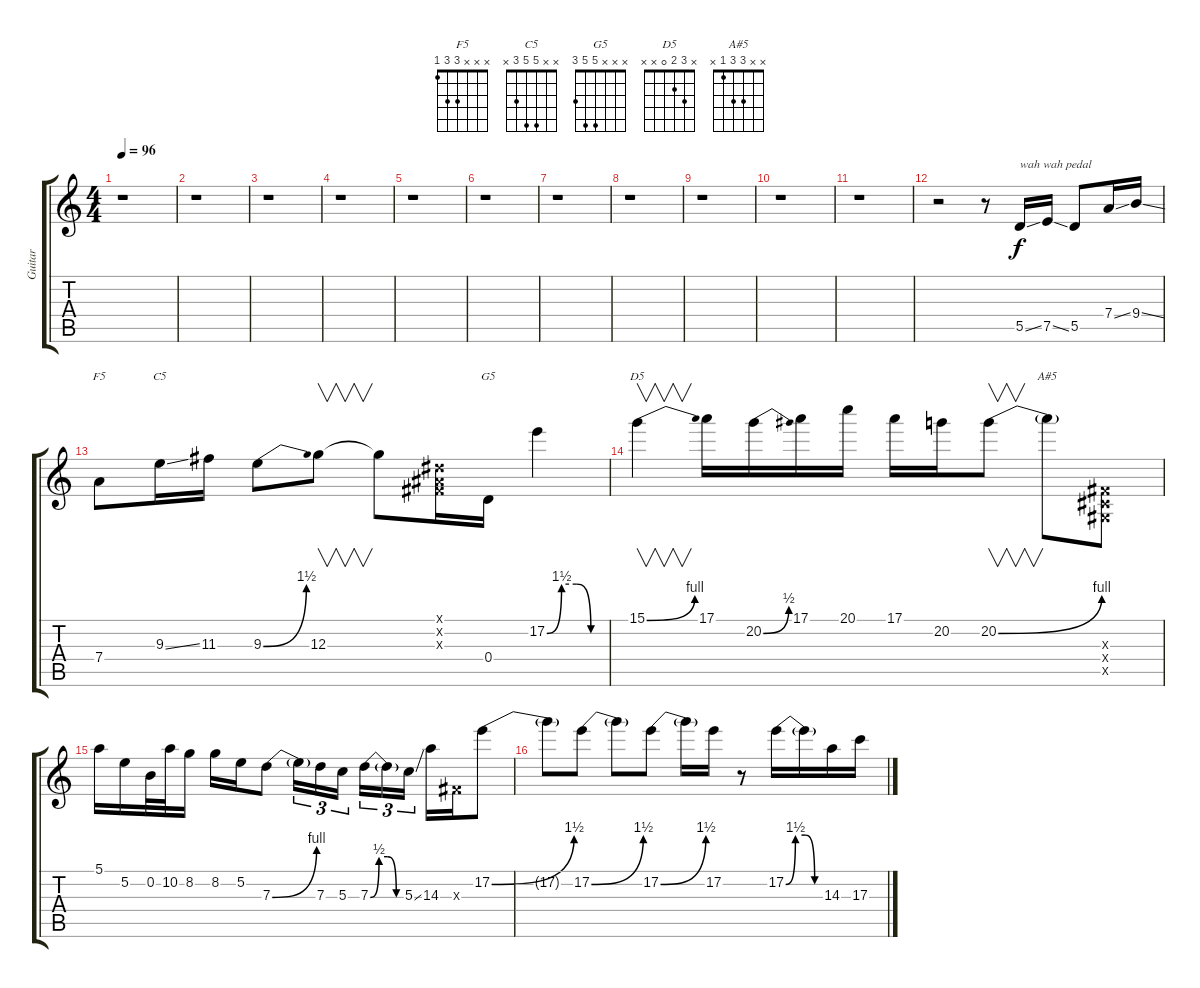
\track ("Guitar" "Guitar") {instrument distortionguitar}
\staff {score tabs}
\tuning (E4 B3 G3 D3 A2 E2) {hide}
\chord ("F5" x x x 3 3 1)
\chord ("C5" x x 5 5 3 x)
\chord ("G5" x x x 5 5 3)
\chord ("D5" x 3 2 0 x x)
\chord ("A#5" x x 3 3 1 x)
\ts (4 4)
\tempo 96
\clef g2
\ks c
r.1{dy f instrument distortionguitar} |
r.1 |
r.1 |
r.1 |
r.1 |
r.1 |
r.1 |
r.1 |
r.1 |
r.1 |
r.1 |
r.2 r.8 5.5{ss}.16{txt "wah wah pedal"} 7.5{ss}.16 5.5.8 7.4{ss}.16 9.4{ss}.16 |
7.4.8{ch "F5"} 9.3{ss}.16{ch "C5"} 11.3.16 9.3{be (bend 0 0 60 6)}.8 12.3.8{v} 12.3{t}.8 (-1.1{x} -1.2{x} -1.3{x}).16 0.4.16{ch "G5"} 17.2{be (custom 0 0 15 6 30 6 45 0 60 0)}.4 |
15.1{be (bend 0 0 60 4)}.4{v ch "D5"} 17.1.16 20.2{be (bend 0 0 60 2)}.16 17.1.16 20.1.16 17.1.16 20.2.16 20.2{be (bend 0 0 60 4)}.8{v} 20.2{t}.8{ch "A#5"} (-1.3{x} -1.4{x} -1.5{x}).8 |
5.1.16 5.2.16 0.2.32 10.2.32 8.2.16 8.2.16 5.2.16 7.3{be (bend 0 0 60 4)}.8 7.3{t}.16{tu (3 2)} 7.3.16{tu (3 2)} 5.3.16{tu (3 2)} 7.3{be (custom 0 0 15 2 30 2 45 0 60 0)}.16{tu (3 2)} 7.3{t}.16{tu (3 2)} 5.3{ss}.16{tu (3 2)} 14.3.16 -1.3{x}.16 17.2{be (bend 0 0 60 6)}.8 |
17.2{t}.8 17.2{be (bend 0 0 60 6)}.8 17.2{t}.8 17.2{be (bend 0 0 60 6)}.8 17.2{t}.16 17.2.16 r.8 17.2{be (custom 0 0 15 6 30 6 45 0 60 0)}.16 17.2{t}.16 14.3.16 17.3.16
